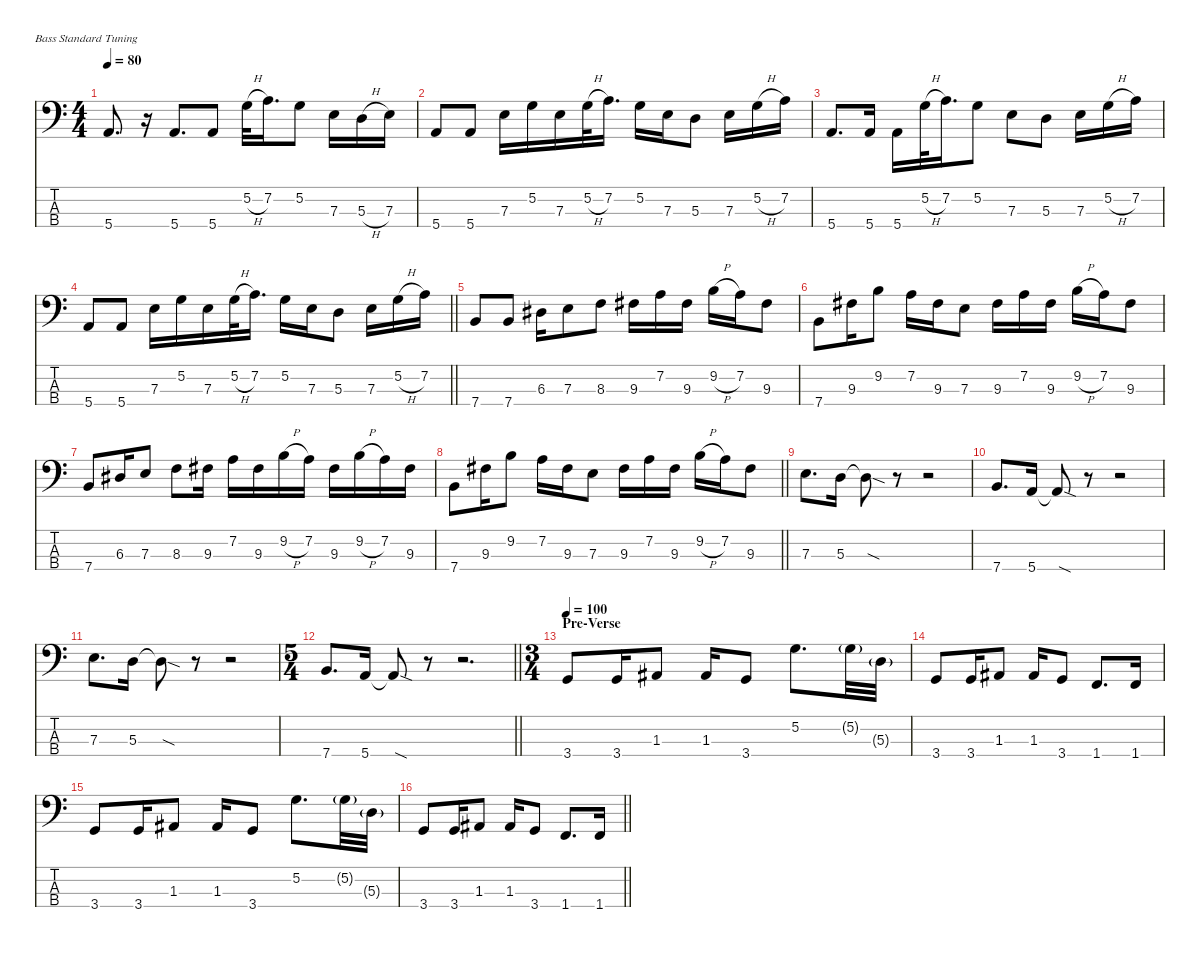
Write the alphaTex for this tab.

\defaultSystemsLayout 4
\hideDynamics
\bracketExtendMode nobrackets
\singleTrackTrackNamePolicy hidden
\multiTrackTrackNamePolicy hidden
\firstSystemTrackNameMode fullname
\firstSystemTrackNameOrientation horizontal
\otherSystemsTrackNameOrientation horizontal
\track ("Geezer Butler - Bass" "el.bs.") {defaultSystemsLayout 4 instrument electricbassfinger}
\staff {score tabs}
\tuning (G2 D2 A1 E1)
\ts (4 4)
\section ("" "")
\tempo 80
\clef f4
\ks c
5.4.8{d dy f beam Up} r.16{beam Up} 5.4.8{d beam Up} 5.4.8{beam Up} 5.2{h}.32{beam Down} 7.2.16{d beam Down} 5.2.8{beam Down} 7.3.16{beam Down} 5.3{h}.16{beam Down} 7.3.16{beam Down} |
5.4.8{beam Up} 5.4.8{beam Up} 7.3.16{beam Down} 5.2.16{beam Down} 7.3.16{beam Down} 5.2{h}.32{beam Down} 7.2.16{d beam Down} 5.2.16{beam Down} 7.3.16{beam Down} 5.3.8{beam Down} 7.3.16{beam Down} 5.2{h}.16{beam Down} 7.2.16{beam Down} |
5.4.8{d beam Up} 5.4.16{beam Up} 5.4.16{beam Down} 5.2{h}.32{beam Down} 7.2.16{d beam Down} 5.2.8{beam Down} 7.3.8{beam Down} 5.3.8{beam Down} 7.3.16{beam Down} 5.2{h}.16{beam Down} 7.2.16{beam Down} |
\barLineRight lightlight
5.4.8{beam Up} 5.4.8{beam Up} 7.3.16{beam Down} 5.2.16{beam Down} 7.3.16{beam Down} 5.2{h}.32{beam Down} 7.2.16{d beam Down} 5.2.16{beam Down} 7.3.16{beam Down} 5.3.8{beam Down} 7.3.16{beam Down} 5.2{h}.16{beam Down} 7.2.16{beam Down} |
7.4.8{beam Up} 7.4.8{beam Up} 6.3{acc #}.16{beam Down} 7.3.8{beam Down} 8.3.8{beam Down} 9.3{acc #}.16{beam Down} 7.2.16{beam Down} 9.3{acc #}.16{beam Down} 9.2{h}.16{beam Down} 7.2.16{beam Down} 9.3{acc #}.8{beam Down} |
7.4.8{beam Down} 9.3{acc #}.16{beam Down} 9.2.8{beam Down} 7.2.16{beam Down} 9.3{acc #}.16{beam Down} 7.3.8{beam Down} 9.3{acc #}.16{beam Down} 7.2.16{beam Down} 9.3{acc #}.16{beam Down} 9.2{h}.16{beam Down} 7.2.16{beam Down} 9.3{acc #}.8{beam Down} |
7.4.8{beam Up} 6.3{acc #}.16{beam Up} 7.3.8{beam Up} 8.3.8{beam Down} 9.3{acc #}.16{beam Down} 7.2.16{beam Down} 9.3{acc #}.16{beam Down} 9.2{h}.16{beam Down} 7.2.16{beam Down} 9.3{acc #}.16{beam Down} 9.2{h}.16{beam Down} 7.2.16{beam Down} 9.3{acc #}.16{beam Down} |
\barLineRight lightlight
7.4.8{beam Down} 9.3{acc #}.16{beam Down} 9.2.8{beam Down} 7.2.16{beam Down} 9.3{acc #}.16{beam Down} 7.3.8{beam Down} 9.3{acc #}.16{beam Down} 7.2.16{beam Down} 9.3{acc #}.16{beam Down} 9.2{h}.16{beam Down} 7.2.16{beam Down} 9.3{acc #}.8{beam Down} |
7.3.8{d beam Down} 5.3.16{beam Down} 5.3{sod t}.8{beam Down} r.8{beam Down} r.2{beam Down} |
7.4.8{d beam Up} 5.4.16{beam Up} 5.4{sod t}.8{beam Up} r.8{beam Up} r.2{beam Up} |
7.3.8{d beam Down} 5.3.16{beam Down} 5.3{sod t}.8{beam Down} r.8{beam Down} r.2{beam Down} |
\ts (5 4)
\beaming (8 2 2 2 4)
\barLineRight lightlight
7.4.8{d beam Up} 5.4.16{beam Up} 5.4{sod t}.8{beam Up} r.8{beam Up} r.2{d beam Up} |
\ts (3 4)
\beaming (8 2 2 2)
\section ("" "Pre-Verse")
\tempo 100
3.4.8{beam Up} 3.4.16{beam Up} 1.3{acc #}.8{beam Up} 1.3{acc #}.16{beam Up} 3.4.8{beam Up} 5.2.8{d beam Down} 5.2{g}.32{dy mf beam Down} 5.3{g}.32{beam Down} |
3.4.8{dy f beam Up} 3.4.16{beam Up} 1.3{acc #}.8{beam Up} 1.3{acc #}.16{beam Up} 3.4.8{beam Up} 1.4.8{d beam Up} 1.4.16{beam Up} |
3.4.8{beam Up} 3.4.16{beam Up} 1.3{acc #}.8{beam Up} 1.3{acc #}.16{beam Up} 3.4.8{beam Up} 5.2.8{d beam Down} 5.2{g}.32{dy mf beam Down} 5.3{g}.32{beam Down} |
\barLineRight lightlight
3.4.8{dy f beam Up} 3.4.16{beam Up} 1.3{acc #}.8{beam Up} 1.3{acc #}.16{beam Up} 3.4.8{beam Up} 1.4.8{d beam Up} 1.4.16{beam Up}
